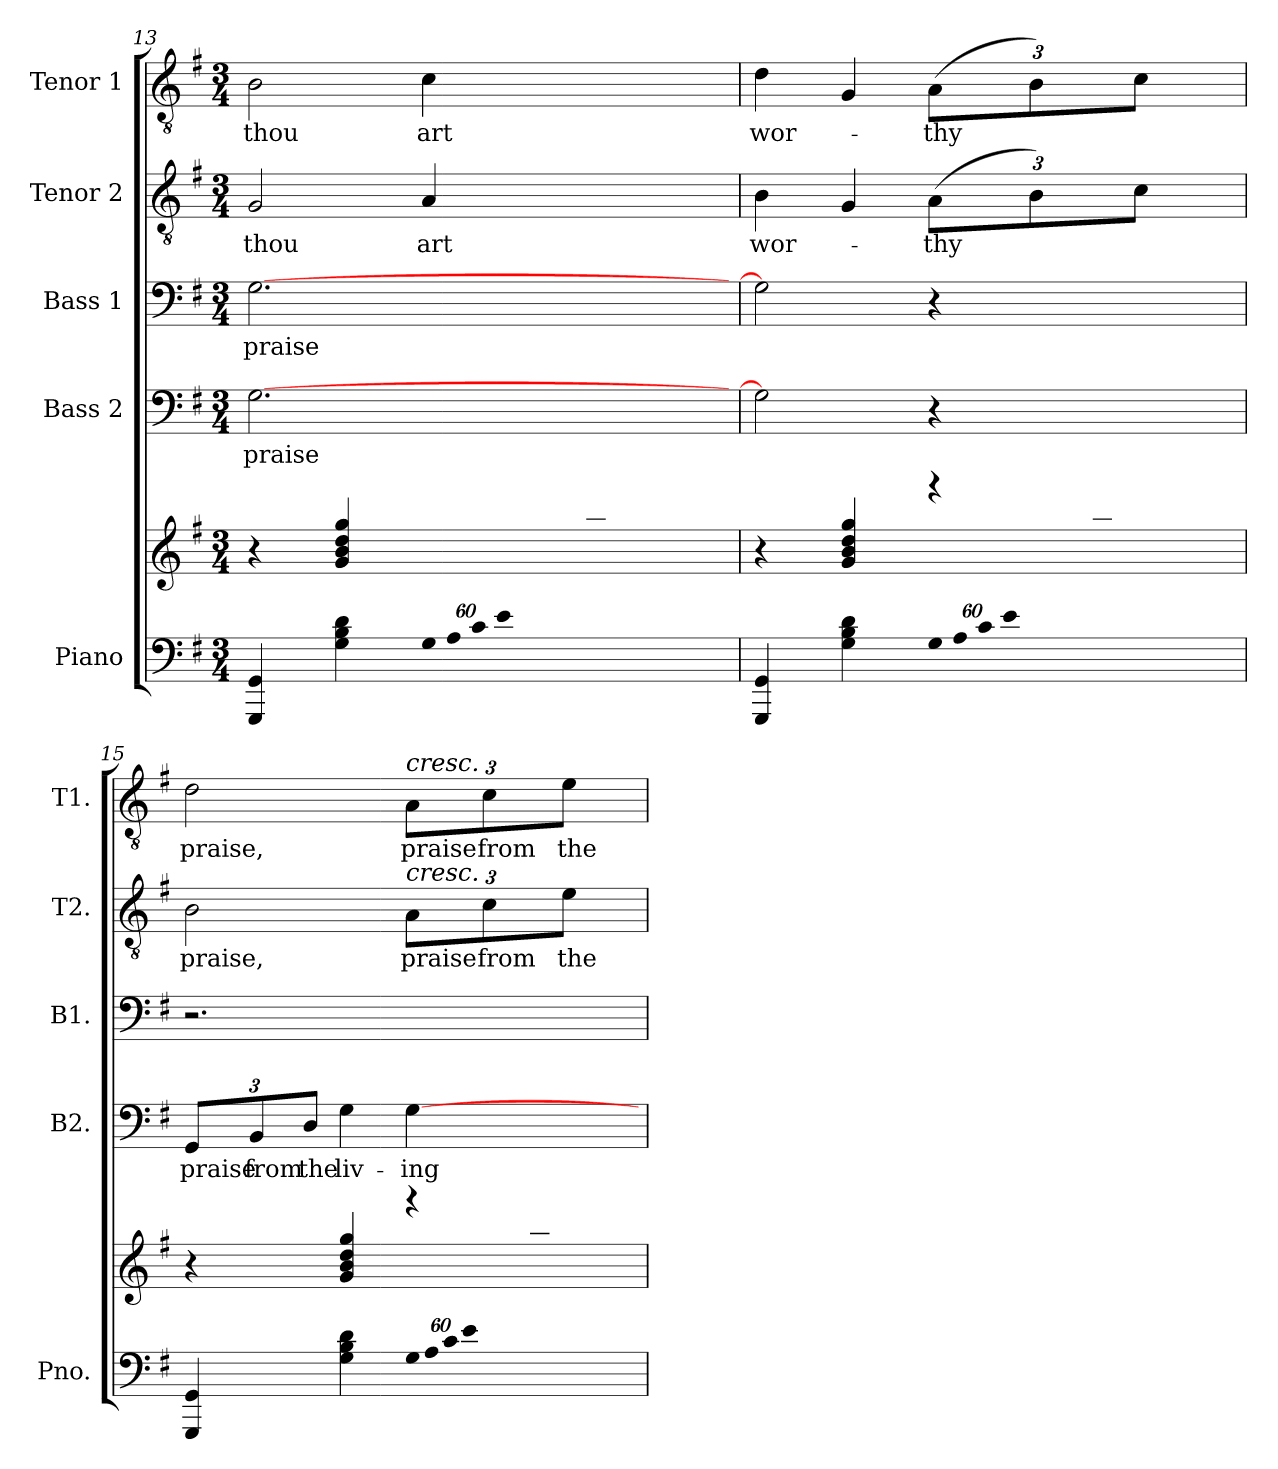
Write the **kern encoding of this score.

**kern	**kern	**kern	**text	**kern	**text	**kern	**text	**kern	**text
*part5	*part5	*part4	*part4	*part3	*part3	*part2	*part2	*part1	*part1
*staff6	*staff5	*staff4	*staff4	*staff3	*staff3	*staff2	*staff2	*staff1	*staff1
*I"Piano	*	*I"Bass 2	*	*I"Bass 1	*	*I"Tenor 2	*	*I"Tenor 1	*
*I'Pno.	*	*I'B2.	*	*I'B1.	*	*I'T2.	*	*I'T1.	*
*clefF4	*clefG2	*clefF4	*	*clefF4	*	*clefGv2	*	*clefGv2	*
*	*	*	*	*	*	*ITrd7c12	*	*ITrd7c12	*
*k[f#]	*k[f#]	*k[f#]	*	*k[f#]	*	*k[f#]	*	*k[f#]	*
*G:	*G:	*G:	*	*G:	*	*G:	*	*G:	*
*M3/4	*M3/4	*M3/4	*	*M3/4	*	*M3/4	*	*M3/4	*
=13	=13	=13	=13	=13	=13	=13	=13	=13	=13
*	*^	*	*	*	*	*	*	*	*
!	!	!	!	!LO:LY:b	!	!LO:LY:b	!	!LO:LY:b	!	!LO:LY:b
4GGG/ 4GG/	4r	480%277ryy	[2.G\	praise	[2.G\	praise	2GG/	thou	2BB\	thou
4G\ 4B\ 4d\	4g/ 4b/ 4dd/ 4gg/	.	.	.	.	.	.	.	.	.
*Xbrackettup	*	*	*	*	*	*	*	*	*	*
!LO:N:vis=32	!	!	!	!	!	!	!	!LO:LY:b	!	!LO:LY:b
1920%37G/LLL	4ryy	.	.	.	.	.	4AA/	art	4C\	art
!LO:N:vis=32	!	!	!	!	!	!	!	!	!	!
1920%37A/	.	.	.	.	.	.	.	.	.	.
!LO:N:vis=32	!	!	!	!	!	!	!	!	!	!
1920%37c/	.	.	.	.	.	.	.	.	.	.
!LO:N:vis=32	!	!	!	!	!	!	!	!	!	!
1920%37e/	.	.	.	.	.	.	.	.	.	.
!	!	!LO:N:vis=32	!	!	!	!	!	!	!	!
640%111ryy	.	1920%37a\	.	.	.	.	.	.	.	.
!	!	!LO:N:vis=32	!	!	!	!	!	!	!	!
.	.	1920%37cc\	.	.	.	.	.	.	.	.
!	!	!LO:N:vis=32	!	!	!	!	!	!	!	!
.	.	1920%37ee\	.	.	.	.	.	.	.	.
!	!	!LO:N:vis=32	!	!	!	!	!	!	!	!
.	.	1920%37aa\	.	.	.	.	.	.	.	.
!	!	!LO:N:vis=32	!	!	!	!	!	!	!	!
.	.	1920%37ee\	.	.	.	.	.	.	.	.
!	!	!LO:N:vis=32	!	!	!	!	!	!	!	!
.	.	1920%37cc\	.	.	.	.	.	.	.	.
!	!	!LO:N:vis=32	!	!	!	!	!	!	!	!
.	.	1920%37a\	.	.	.	.	.	.	.	.
!	!	!LO:N:vis=32	!	!	!	!	!	!	!	!
.	.	1920%37cc\	.	.	.	.	.	.	.	.
!	!	!LO:N:vis=32	!	!	!	!	!	!	!	!
.	.	1920%37ee\JJJ	.	.	.	.	.	.	.	.
.	1920ryy	.	1920ryy	.	1920ryy	.	1920ryy	.	1920ryy	.
!!LO:PB:g=z
=14	=14	=14	=14	=14	=14	=14	=14	=14	=14	=14
*	*	*	*^	*	*	*	*	*	*	*
!	!	!	!	!	!	!	!	!	!LO:LY:b	!	!LO:LY:b
4GGG/ 4GG/	4r	480%277ryy	2G\]	2ryy	.	2G\]	.	4BB\	wor-	4D\	wor-
4G\ 4B\ 4d\	4g/ 4b/ 4dd/ 4gg/	.	.	.	.	.	.	4GG/	.	4GG/	.
!LO:N:vis=32	!	!	!	!	!	!	!	!	!	!	!
*	*	*	*	*	*	*	*	*Xbrackettup	*	*	*
!	!	!	!	!	!	!	!	!	!LO:LY:b	!	!
*	*	*	*	*	*	*	*	*	*	*Xbrackettup	*
!	!	!	!	!	!	!	!	!	!	!	!LO:LY:b
1920%37G/LLL	4r	.	4ryy	4r	.	4r	.	(>12AA\L	-thy	(>12AA\L	-thy
!LO:N:vis=32	!	!	!	!	!	!	!	!	!	!	!
1920%37A/	.	.	.	.	.	.	.	.	.	.	.
!LO:N:vis=32	!	!	!	!	!	!	!	!	!	!	!
1920%37c/	.	.	.	.	.	.	.	.	.	.	.
!LO:N:vis=32	!	!	!	!	!	!	!	!	!	!	!
1920%37e/	.	.	.	.	.	.	.	.	.	.	.
!	!	!LO:N:vis=32	!	!	!	!	!	!	!	!	!
640%111ryy	.	1920%37a\	.	.	.	.	.	.	.	.	.
.	.	.	.	.	.	.	.	12BB\)	.	12BB\)	.
!	!	!LO:N:vis=32	!	!	!	!	!	!	!	!	!
.	.	1920%37cc\	.	.	.	.	.	.	.	.	.
!	!	!LO:N:vis=32	!	!	!	!	!	!	!	!	!
.	.	1920%37ee\	.	.	.	.	.	.	.	.	.
!	!	!LO:N:vis=32	!	!	!	!	!	!	!	!	!
.	.	1920%37aa\	.	.	.	.	.	.	.	.	.
!	!	!LO:N:vis=32	!	!	!	!	!	!	!	!	!
.	.	1920%37ee\	.	.	.	.	.	.	.	.	.
.	.	.	.	.	.	.	.	12C\J	.	12C\J	.
!	!	!LO:N:vis=32	!	!	!	!	!	!	!	!	!
.	.	1920%37cc\	.	.	.	.	.	.	.	.	.
!	!	!LO:N:vis=32	!	!	!	!	!	!	!	!	!
.	.	1920%37a\	.	.	.	.	.	.	.	.	.
!	!	!LO:N:vis=32	!	!	!	!	!	!	!	!	!
.	.	1920%37cc\	.	.	.	.	.	.	.	.	.
!	!	!LO:N:vis=32	!	!	!	!	!	!	!	!	!
.	.	1920%37ee\JJJ	.	.	.	.	.	.	.	.	.
.	1920ryy	.	1920ryy	1920ryy	.	1920ryy	.	1920ryy	.	1920ryy	.
*	*	*	*v	*v	*	*	*	*	*	*	*
=15	=15	=15	=15	=15	=15	=15	=15	=15	=15	=15
*	*	*	*Xbrackettup	*	*	*	*	*	*	*
*	*	*	*^	*	*	*	*	*	*	*
!	!	!	!LO:TX:a:i:t=cresc.	!	!	!	!	!	!	!	!
!	!	!	!	!	!LO:LY:b	!	!	!	!LO:LY:b	!	!LO:LY:b
*	*	*	*v	*v	*	*	*	*	*	*	*
4GGG/ 4GG/	4r	480%277ryy	12GG/L	praise	2.r	.	2BB\	praise,	2D\	praise,
!	!	!	!	!LO:LY:b	!	!	!	!	!	!
.	.	.	12BB/	from	.	.	.	.	.	.
!	!	!	!	!LO:LY:b	!	!	!	!	!	!
.	.	.	12D/J	the	.	.	.	.	.	.
!	!	!	!	!LO:LY:b	!	!	!	!	!	!
4G\ 4B\ 4d\	4g/ 4b/ 4dd/ 4gg/	.	4G\	liv-	.	.	.	.	.	.
!	!	!	!	!	!	!	!	!	!LO:TX:a:i:t=cresc.	!
!	!	!	!	!	!	!	!LO:TX:a:i:t=cresc.	!	!	!
!LO:N:vis=32	!	!	!	!LO:LY:b	!	!	!	!LO:LY:b	!	!LO:LY:b
1920%37G/LLL	4r	.	[4G\	-ing	.	.	12AA\L	praise	12AA\L	praise
!LO:N:vis=32	!	!	!	!	!	!	!	!	!	!
1920%37A/	.	.	.	.	.	.	.	.	.	.
!LO:N:vis=32	!	!	!	!	!	!	!	!	!	!
1920%37c/	.	.	.	.	.	.	.	.	.	.
!LO:N:vis=32	!	!	!	!	!	!	!	!	!	!
1920%37e/	.	.	.	.	.	.	.	.	.	.
!	!	!LO:N:vis=32	!	!	!	!	!	!	!	!
640%111ryy	.	1920%37a\	.	.	.	.	.	.	.	.
!	!	!	!	!	!	!	!	!LO:LY:b	!	!LO:LY:b
.	.	.	.	.	.	.	12C\	from	12C\	from
!	!	!LO:N:vis=32	!	!	!	!	!	!	!	!
.	.	1920%37cc\	.	.	.	.	.	.	.	.
!	!	!LO:N:vis=32	!	!	!	!	!	!	!	!
.	.	1920%37ee\	.	.	.	.	.	.	.	.
!	!	!LO:N:vis=32	!	!	!	!	!	!	!	!
.	.	1920%37aa\	.	.	.	.	.	.	.	.
!	!	!LO:N:vis=32	!	!	!	!	!	!	!	!
.	.	1920%37ee\	.	.	.	.	.	.	.	.
!	!	!	!	!	!	!	!	!LO:LY:b	!	!LO:LY:b
.	.	.	.	.	.	.	12E\J	the	12E\J	the
!	!	!LO:N:vis=32	!	!	!	!	!	!	!	!
.	.	1920%37cc\	.	.	.	.	.	.	.	.
!	!	!LO:N:vis=32	!	!	!	!	!	!	!	!
.	.	1920%37a\	.	.	.	.	.	.	.	.
!	!	!LO:N:vis=32	!	!	!	!	!	!	!	!
.	.	1920%37cc\	.	.	.	.	.	.	.	.
!	!	!LO:N:vis=32	!	!	!	!	!	!	!	!
.	.	1920%37ee\JJJ	.	.	.	.	.	.	.	.
.	1920ryy	.	1920ryy	.	1920ryy	.	1920ryy	.	1920ryy	.
*	*v	*v	*	*	*	*	*	*	*	*
=	=	=	=	=	=	=	=	=	=
*-	*-	*-	*-	*-	*-	*-	*-	*-	*-
